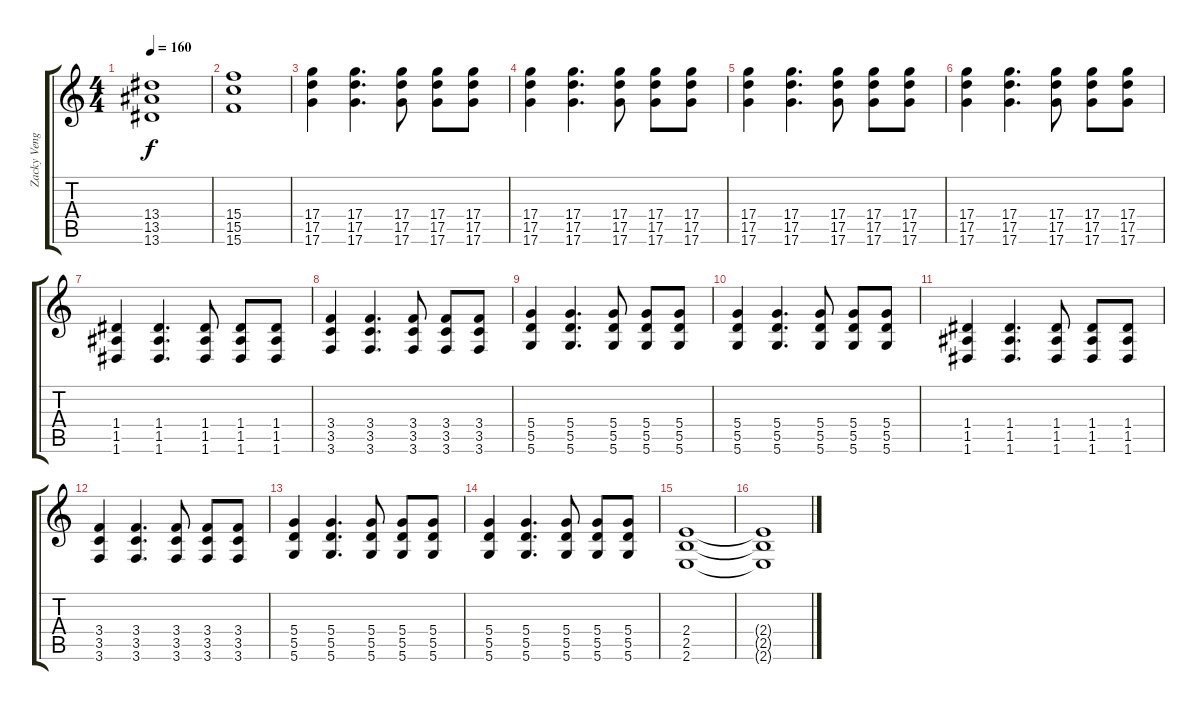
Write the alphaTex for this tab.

\track ("Zacky Vengeance" "Zacky Veng") {instrument overdrivenguitar}
\staff {score tabs}
\tuning (E4 B3 G3 D3 A2 D2) {hide}
\ts (4 4)
\tempo 160
\clef g2
\ks c
(13.4 13.5 13.6).1{dy f} |
(15.4 15.5 15.6).1 |
(17.4 17.5 17.6).4{volume 10} (17.4 17.5 17.6).4{d} (17.4 17.5 17.6).8 (17.4 17.5 17.6).8 (17.4 17.5 17.6).8 |
(17.4 17.5 17.6).4 (17.4 17.5 17.6).4{d} (17.4 17.5 17.6).8 (17.4 17.5 17.6).8 (17.4 17.5 17.6).8 |
(17.4 17.5 17.6).4 (17.4 17.5 17.6).4{d} (17.4 17.5 17.6).8 (17.4 17.5 17.6).8 (17.4 17.5 17.6).8 |
(17.4 17.5 17.6).4 (17.4 17.5 17.6).4{d} (17.4 17.5 17.6).8 (17.4 17.5 17.6).8 (17.4 17.5 17.6).8 |
(1.4 1.5 1.6).4{volume 12 balance 8} (1.4 1.5 1.6).4{d} (1.4 1.5 1.6).8 (1.4 1.5 1.6).8 (1.4 1.5 1.6).8 |
(3.4 3.5 3.6).4 (3.4 3.5 3.6).4{d} (3.4 3.5 3.6).8 (3.4 3.5 3.6).8 (3.4 3.5 3.6).8 |
(5.4 5.5 5.6).4 (5.4 5.5 5.6).4{d} (5.4 5.5 5.6).8 (5.4 5.5 5.6).8 (5.4 5.5 5.6).8 |
(5.4 5.5 5.6).4 (5.4 5.5 5.6).4{d} (5.4 5.5 5.6).8 (5.4 5.5 5.6).8 (5.4 5.5 5.6).8 |
(1.4 1.5 1.6).4 (1.4 1.5 1.6).4{d} (1.4 1.5 1.6).8 (1.4 1.5 1.6).8 (1.4 1.5 1.6).8 |
(3.4 3.5 3.6).4 (3.4 3.5 3.6).4{d} (3.4 3.5 3.6).8 (3.4 3.5 3.6).8 (3.4 3.5 3.6).8 |
(5.4 5.5 5.6).4 (5.4 5.5 5.6).4{d} (5.4 5.5 5.6).8 (5.4 5.5 5.6).8 (5.4 5.5 5.6).8 |
(5.4 5.5 5.6).4 (5.4 5.5 5.6).4{d} (5.4 5.5 5.6).8 (5.4 5.5 5.6).8 (5.4 5.5 5.6).8 |
(2.4 2.5 2.6).1{volume 16} |
(2.4{t} 2.5{t} 2.6{t}).1{volume 8}
